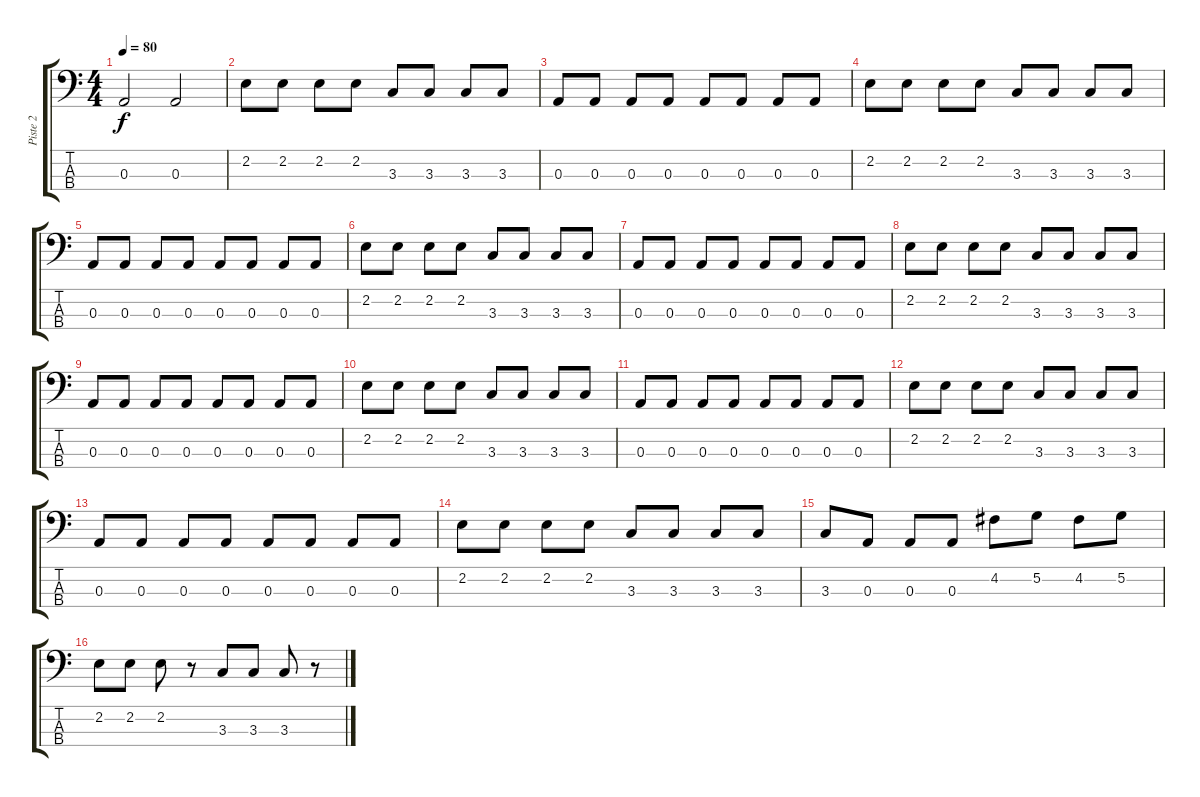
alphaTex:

\track ("Piste 2" "Piste 2") {instrument electricbassfinger}
\staff {score tabs}
\tuning (G2 D2 A1 E1) {hide}
\ts (4 4)
\tempo 80
\clef f4
\ks c
0.3.2{dy f} 0.3.2 |
2.2.8 2.2.8 2.2.8 2.2.8 3.3.8 3.3.8 3.3.8 3.3.8 |
0.3.8 0.3.8 0.3.8 0.3.8 0.3.8 0.3.8 0.3.8 0.3.8 |
2.2.8 2.2.8 2.2.8 2.2.8 3.3.8 3.3.8 3.3.8 3.3.8 |
0.3.8 0.3.8 0.3.8 0.3.8 0.3.8 0.3.8 0.3.8 0.3.8 |
2.2.8 2.2.8 2.2.8 2.2.8 3.3.8 3.3.8 3.3.8 3.3.8 |
0.3.8 0.3.8 0.3.8 0.3.8 0.3.8 0.3.8 0.3.8 0.3.8 |
2.2.8 2.2.8 2.2.8 2.2.8 3.3.8 3.3.8 3.3.8 3.3.8 |
0.3.8 0.3.8 0.3.8 0.3.8 0.3.8 0.3.8 0.3.8 0.3.8 |
2.2.8 2.2.8 2.2.8 2.2.8 3.3.8 3.3.8 3.3.8 3.3.8 |
0.3.8 0.3.8 0.3.8 0.3.8 0.3.8 0.3.8 0.3.8 0.3.8 |
2.2.8 2.2.8 2.2.8 2.2.8 3.3.8 3.3.8 3.3.8 3.3.8 |
0.3.8 0.3.8 0.3.8 0.3.8 0.3.8 0.3.8 0.3.8 0.3.8 |
2.2.8 2.2.8 2.2.8 2.2.8 3.3.8 3.3.8 3.3.8 3.3.8 |
3.3.8 0.3.8 0.3.8 0.3.8 4.2.8 5.2.8 4.2.8 5.2.8 |
2.2.8 2.2.8 2.2.8 r.8 3.3.8 3.3.8 3.3.8 r.8
